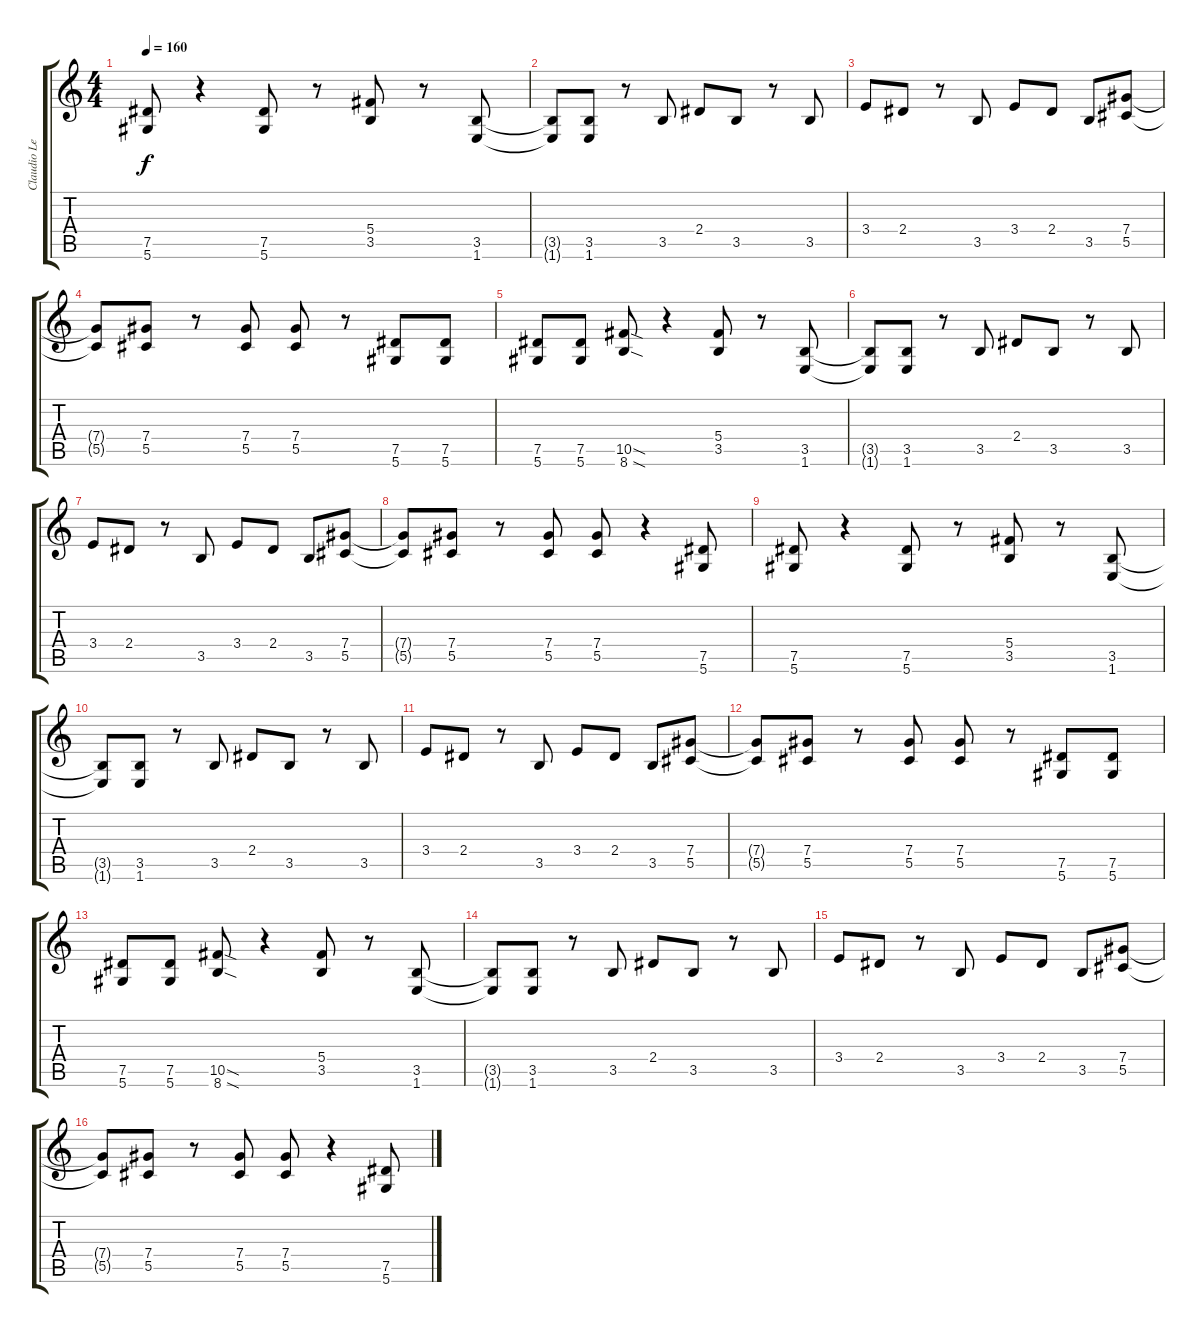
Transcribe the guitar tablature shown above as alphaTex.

\track ("Claudio Lead" "Claudio Le") {instrument distortionguitar}
\staff {score tabs}
\tuning (Eb4 Bb3 Gb3 Db3 Ab2 Eb2) {hide}
\ts (4 4)
\tempo 160
\clef g2
\ks c
(7.5 5.6).8{dy f} r.4 (7.5 5.6).8 r.8 (5.4 3.5).8 r.8 (3.5 1.6).8 |
(3.5{t} 1.6{t}).8 (3.5 1.6).8 r.8 3.5.8 2.4.8 3.5.8 r.8 3.5.8 |
3.4.8 2.4.8 r.8 3.5.8 3.4.8 2.4.8 3.5.8 (7.4 5.5).8 |
(7.4{t} 5.5{t}).8 (7.4 5.5).8 r.8 (7.4 5.5).8 (7.4 5.5).8 r.8 (7.5 5.6).8 (7.5 5.6).8 |
(7.5 5.6).8 (7.5 5.6).8 (10.5{sod} 8.6{sod}).8 r.4 (5.4 3.5).8 r.8 (3.5 1.6).8 |
(3.5{t} 1.6{t}).8 (3.5 1.6).8 r.8 3.5.8 2.4.8 3.5.8 r.8 3.5.8 |
3.4.8 2.4.8 r.8 3.5.8 3.4.8 2.4.8 3.5.8 (7.4 5.5).8 |
(7.4{t} 5.5{t}).8 (7.4 5.5).8 r.8 (7.4 5.5).8 (7.4 5.5).8 r.4 (7.5 5.6).8 |
(7.5 5.6).8 r.4 (7.5 5.6).8 r.8 (5.4 3.5).8 r.8 (3.5 1.6).8 |
(3.5{t} 1.6{t}).8 (3.5 1.6).8 r.8 3.5.8 2.4.8 3.5.8 r.8 3.5.8 |
3.4.8 2.4.8 r.8 3.5.8 3.4.8 2.4.8 3.5.8 (7.4 5.5).8 |
(7.4{t} 5.5{t}).8 (7.4 5.5).8 r.8 (7.4 5.5).8 (7.4 5.5).8 r.8 (7.5 5.6).8 (7.5 5.6).8 |
(7.5 5.6).8 (7.5 5.6).8 (10.5{sod} 8.6{sod}).8 r.4 (5.4 3.5).8 r.8 (3.5 1.6).8 |
(3.5{t} 1.6{t}).8 (3.5 1.6).8 r.8 3.5.8 2.4.8 3.5.8 r.8 3.5.8 |
3.4.8 2.4.8 r.8 3.5.8 3.4.8 2.4.8 3.5.8 (7.4 5.5).8 |
(7.4{t} 5.5{t}).8 (7.4 5.5).8 r.8 (7.4 5.5).8 (7.4 5.5).8 r.4 (7.5 5.6).8
